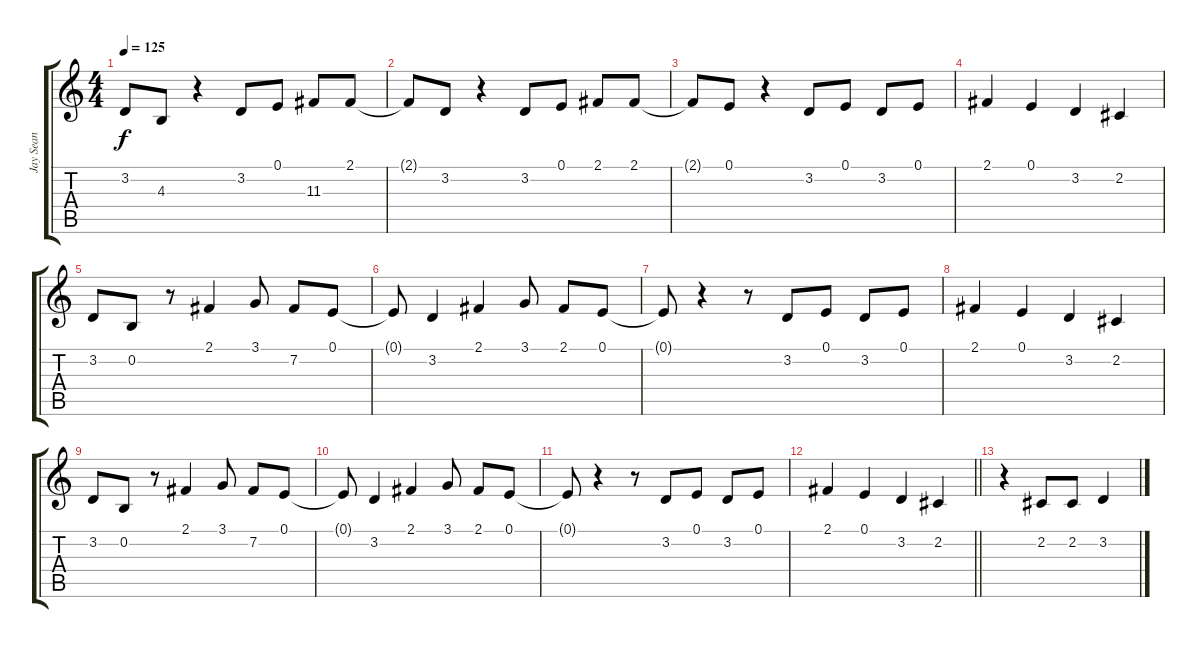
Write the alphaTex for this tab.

\track ("Jay Sean" "Jay Sean") {instrument electricgrandpiano}
\staff {score tabs}
\tuning (E4 B3 G3 D3 A2 E2) {hide}
\ts (4 4)
\tempo 125
\clef g2
\ks c
3.2.8{dy f} 4.3.8 r.4 3.2.8 0.1.8 11.3.8 2.1.8 |
2.1{t}.8 3.2.8 r.4 3.2.8 0.1.8 2.1.8 2.1.8 |
2.1{t}.8 0.1.8 r.4 3.2.8 0.1.8 3.2.8 0.1.8 |
2.1.4 0.1.4 3.2.4 2.2.4 |
3.2.8 0.2.8 r.8 2.1.4 3.1.8 7.2.8 0.1.8 |
0.1{t}.8 3.2.4 2.1.4 3.1.8 2.1.8 0.1.8 |
0.1{t}.8 r.4 r.8 3.2.8 0.1.8 3.2.8 0.1.8 |
2.1.4 0.1.4 3.2.4 2.2.4 |
3.2.8 0.2.8 r.8 2.1.4 3.1.8 7.2.8 0.1.8 |
0.1{t}.8 3.2.4 2.1.4 3.1.8 2.1.8 0.1.8 |
0.1{t}.8 r.4 r.8 3.2.8 0.1.8 3.2.8 0.1.8 |
\barLineRight lightlight
2.1.4 0.1.4 3.2.4 2.2.4 |
r.4 2.2.8 2.2.8 3.2.4
